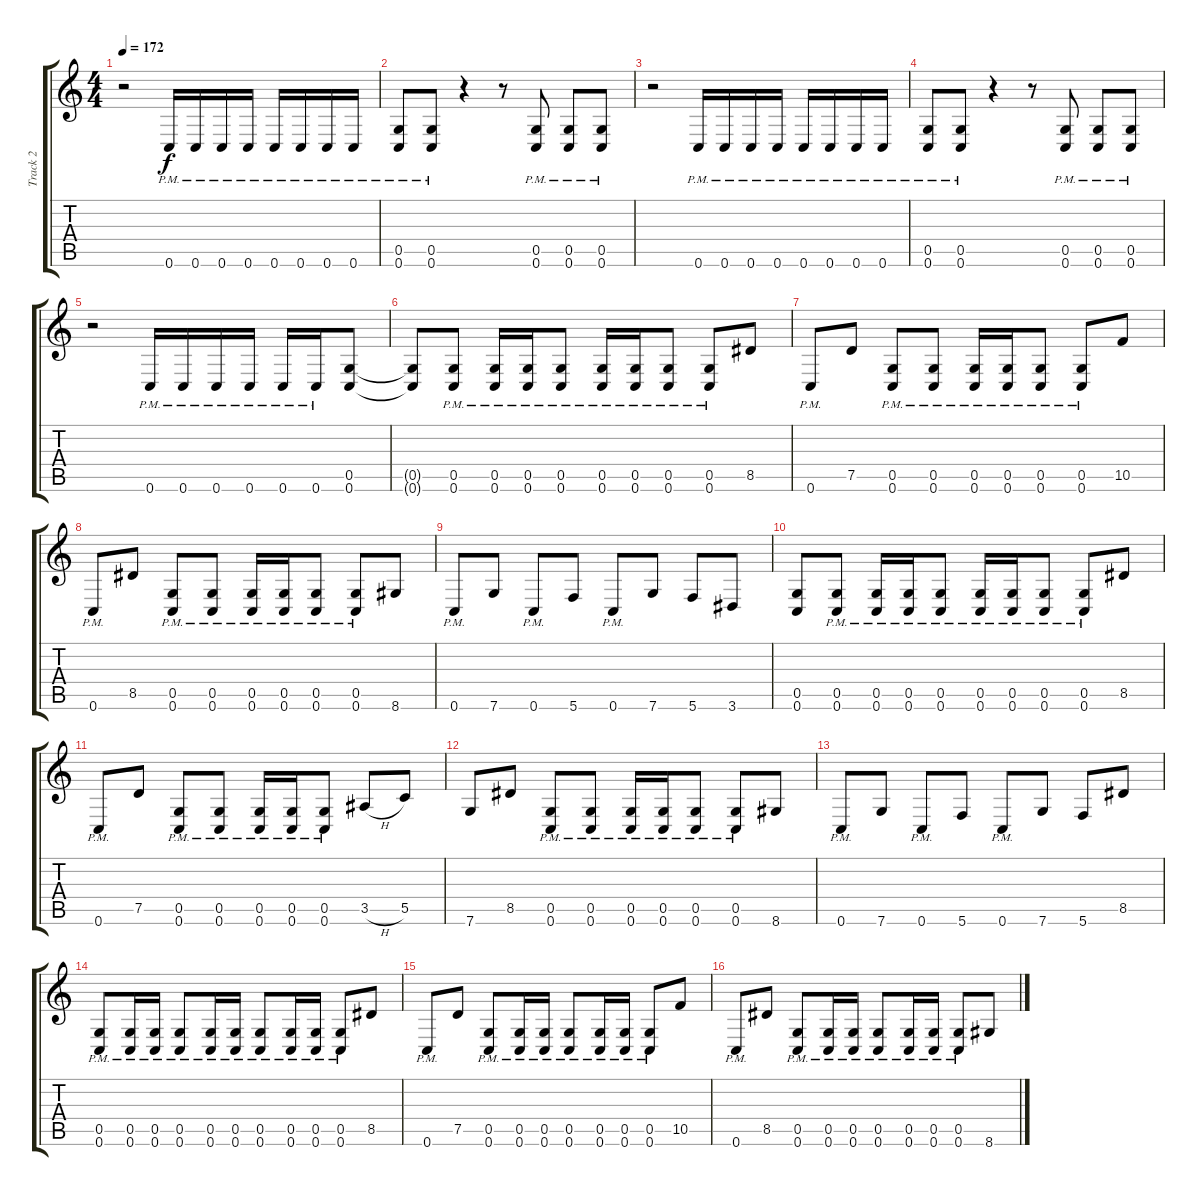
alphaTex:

\track ("Track 2" "Track 2") {instrument distortionguitar}
\staff {score tabs}
\tuning (D4 A3 F3 C3 G2 C2) {hide}
\ts (4 4)
\tempo 172
\clef g2
\ks c
r.2{dy f} 0.6{pm}.16 0.6{pm}.16 0.6{pm}.16 0.6{pm}.16 0.6{pm}.16 0.6{pm}.16 0.6{pm}.16 0.6{pm}.16 |
(0.5{pm} 0.6{pm}).8 (0.5{pm} 0.6{pm}).8 r.4 r.8 (0.5{pm} 0.6{pm}).8 (0.5{pm} 0.6{pm}).8 (0.5{pm} 0.6{pm}).8 |
r.2 0.6{pm}.16 0.6{pm}.16 0.6{pm}.16 0.6{pm}.16 0.6{pm}.16 0.6{pm}.16 0.6{pm}.16 0.6{pm}.16 |
(0.5{pm} 0.6{pm}).8 (0.5{pm} 0.6{pm}).8 r.4 r.8 (0.5{pm} 0.6{pm}).8 (0.5{pm} 0.6{pm}).8 (0.5{pm} 0.6{pm}).8 |
r.2 0.6{pm}.16 0.6{pm}.16 0.6{pm}.16 0.6{pm}.16 0.6{pm}.16 0.6{pm}.16 (0.5 0.6).8 |
(0.5{t} 0.6{t}).8 (0.5{pm} 0.6{pm}).8 (0.5{pm} 0.6{pm}).16 (0.5{pm} 0.6{pm}).16 (0.5{pm} 0.6{pm}).8 (0.5{pm} 0.6{pm}).16 (0.5{pm} 0.6{pm}).16 (0.5{pm} 0.6{pm}).8 (0.5{pm} 0.6{pm}).8 8.5.8 |
0.6{pm}.8 7.5.8 (0.5{pm} 0.6{pm}).8 (0.5{pm} 0.6{pm}).8 (0.5{pm} 0.6{pm}).16 (0.5{pm} 0.6{pm}).16 (0.5{pm} 0.6{pm}).8 (0.5{pm} 0.6{pm}).8 10.5.8 |
0.6{pm}.8 8.5.8 (0.5{pm} 0.6{pm}).8 (0.5{pm} 0.6{pm}).8 (0.5{pm} 0.6{pm}).16 (0.5{pm} 0.6{pm}).16 (0.5{pm} 0.6{pm}).8 (0.5{pm} 0.6{pm}).8 8.6.8 |
0.6{pm}.8 7.6.8 0.6{pm}.8 5.6.8 0.6{pm}.8 7.6.8 5.6.8 3.6.8 |
(0.5 0.6).8 (0.5{pm} 0.6{pm}).8 (0.5{pm} 0.6{pm}).16 (0.5{pm} 0.6{pm}).16 (0.5{pm} 0.6{pm}).8 (0.5{pm} 0.6{pm}).16 (0.5{pm} 0.6{pm}).16 (0.5{pm} 0.6{pm}).8 (0.5{pm} 0.6{pm}).8 8.5.8 |
0.6{pm}.8 7.5.8 (0.5{pm} 0.6{pm}).8 (0.5{pm} 0.6{pm}).8 (0.5{pm} 0.6{pm}).16 (0.5{pm} 0.6{pm}).16 (0.5{pm} 0.6{pm}).8 3.5{h}.8 5.5.8 |
7.6.8 8.5.8 (0.5{pm} 0.6{pm}).8 (0.5{pm} 0.6{pm}).8 (0.5{pm} 0.6{pm}).16 (0.5{pm} 0.6{pm}).16 (0.5{pm} 0.6{pm}).8 (0.5{pm} 0.6{pm}).8 8.6.8 |
0.6{pm}.8 7.6.8 0.6{pm}.8 5.6.8 0.6{pm}.8 7.6.8 5.6.8 8.5.8 |
(0.5{pm} 0.6{pm}).8 (0.5{pm} 0.6{pm}).16 (0.5{pm} 0.6{pm}).16 (0.5{pm} 0.6{pm}).8 (0.5{pm} 0.6{pm}).16 (0.5{pm} 0.6{pm}).16 (0.5{pm} 0.6{pm}).8 (0.5{pm} 0.6{pm}).16 (0.5{pm} 0.6{pm}).16 (0.5{pm} 0.6{pm}).8 8.5.8 |
0.6{pm}.8 7.5.8 (0.5{pm} 0.6{pm}).8 (0.5{pm} 0.6{pm}).16 (0.5{pm} 0.6{pm}).16 (0.5{pm} 0.6{pm}).8 (0.5{pm} 0.6{pm}).16 (0.5{pm} 0.6{pm}).16 (0.5{pm} 0.6{pm}).8 10.5.8 |
0.6{pm}.8 8.5.8 (0.5{pm} 0.6{pm}).8 (0.5{pm} 0.6{pm}).16 (0.5{pm} 0.6{pm}).16 (0.5{pm} 0.6{pm}).8 (0.5{pm} 0.6{pm}).16 (0.5{pm} 0.6{pm}).16 (0.5{pm} 0.6{pm}).8 8.6.8
